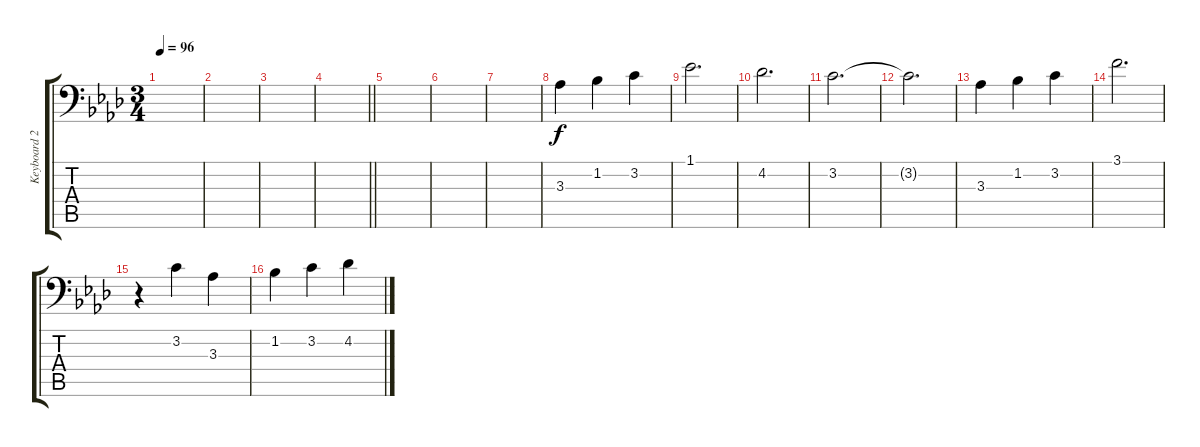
\track ("Keyboard 2" "Keyboard 2") {instrument flute}
\staff {score tabs}
\tuning (D4 A3 F3 C3 G2 C1) {hide}
\ts (3 4)
\tempo 96
\clef f4
\ks fminor
|
|
|
\barLineRight lightlight
|
|
|
|
3.3.4{volume 15 balance 13 instrument stringensemble2} 1.2.4 3.2.4 |
1.1.2{d} |
4.2.2{d} |
3.2.2{d} |
3.2{t}.2{d} |
3.3.4 1.2.4 3.2.4 |
3.1.2{d} |
r.4 3.2.4 3.3.4 |
1.2.4 3.2.4 4.2.4
